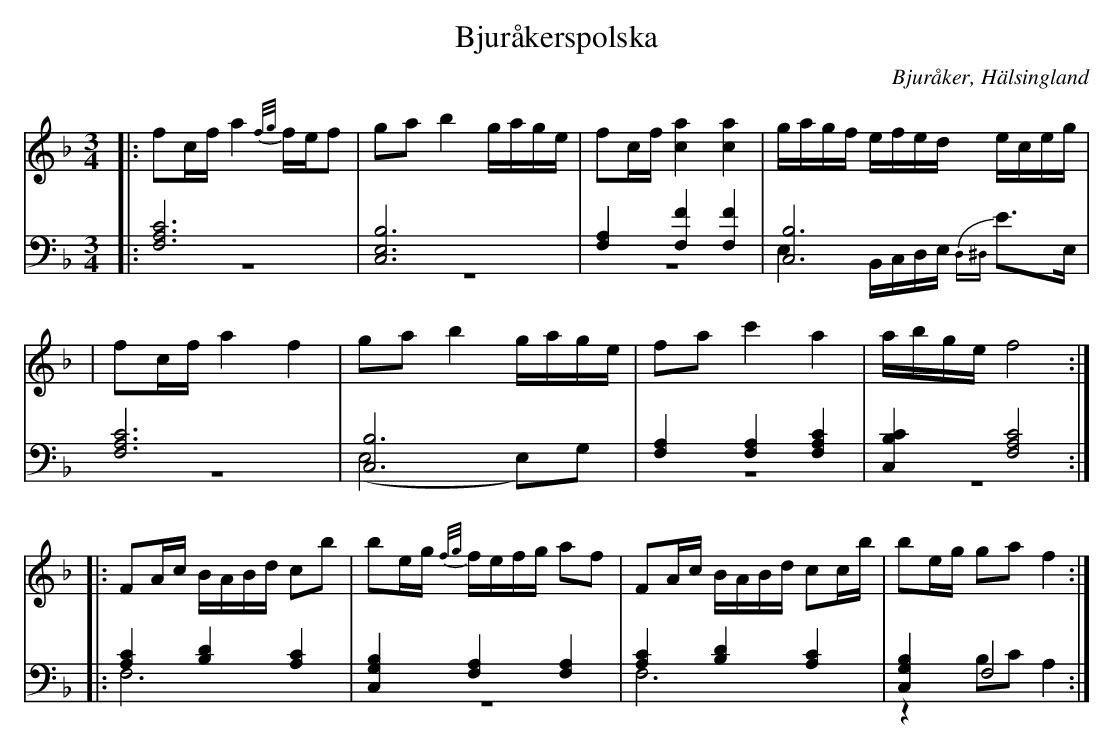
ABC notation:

X:1
T: Bjuråkerspolska
O: Bjuråker, Hälsingland
M: 3/4
L: 1/8
K: F
V:1
V:2
V:3 merge
V: 1
|:fc/f/ a2 {f/g/}f/e/f|ga b2 g/a/g/e/|fc/f/ [c2a2] [c2a2]|g/a/g/f/ e/f/e/d/ e/c/e/g/|
|fc/f/ a2 f2|ga b2 g/a/g/e/|fa c'2 a2| a/b/g/e/ f4:|
|:FA/c/ B/A/B/d/ cb|be/g/ {f/g/}f/e/f/g/ af|FA/c/ B/A/B/d/ cc/b/|be/g/ ga f2:|
V:2 clef=bass
|:[F,6A,6C6]|[C,6E,6B,6]|[F,2A,2] [F,2F2] [F,2F2]|[C,6B,6]|
[F,6A,6C6]|[C,6B,6]|[F,2A,2] [F,2A,2] [F,2A,2C2]|[C,2B,2C2] [F,4A,4C4]:|
 |:[A,2C2] [B,2D2] [A,2C2]|[C,2G,2B,2] [F,2A,2] [F,2A,2]|[A,2C2] [B,2D2] [A,2C2]|[C,2G,2B,2] F,4 :|
V:3 clef=bass
 |:z6|z6|z6|E,2 B,,/C,/D,/E,/ {D,^D,}E>E,|
 |z6|(E,4 E,)G,|z6|z6:|
|:F,6|z6|F,6|z2 B,C A,2:|
